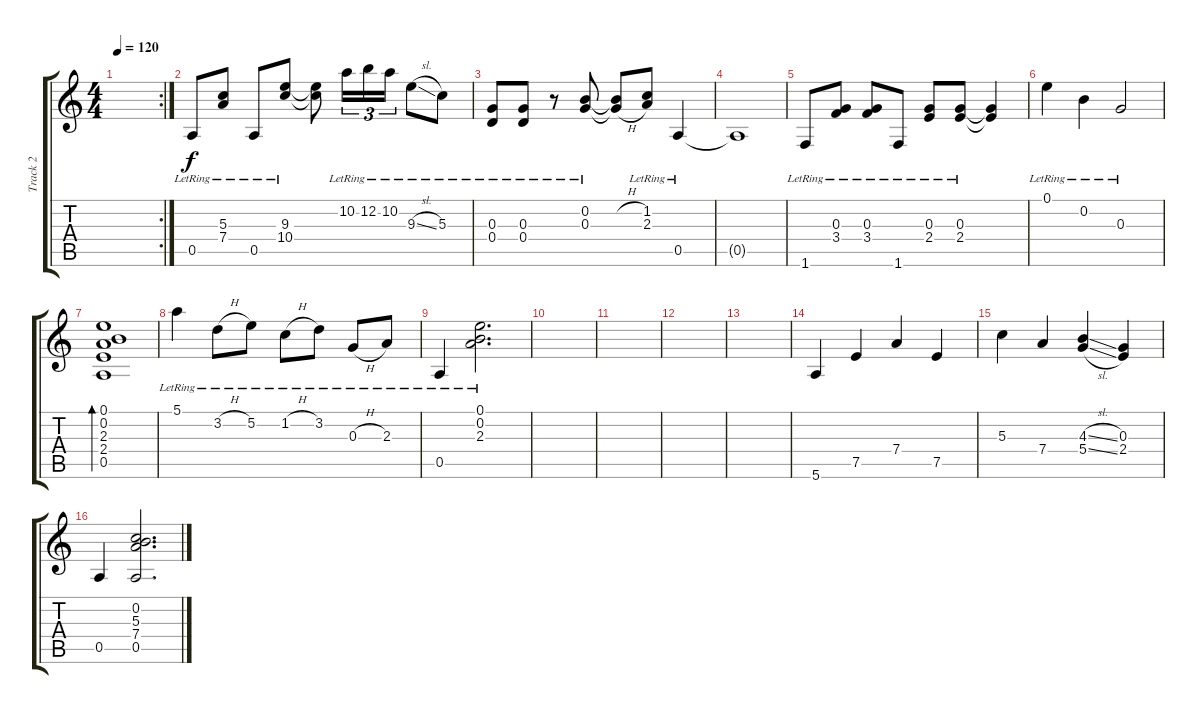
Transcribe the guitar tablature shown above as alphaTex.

\track ("Track 2" "Track 2") {instrument acousticguitarnylon}
\staff {score tabs}
\tuning (E4 B3 G3 D3 A2 E2) {hide}
\rc 2
\ts (4 4)
\tempo 120
\clef g2
\ks c
|
0.5{lr}.8 (5.3{lr} 7.4{lr}).8 0.5{lr}.8 (9.3{lr} 10.4{lr}).8 (9.3{t} 10.4{t}).8 10.2{lr}.16{tu (3 2)} 12.2{lr}.16{tu (3 2)} 10.2{lr}.16{tu (3 2)} 9.3{sl lr}.8 5.3{lr}.8 |
(0.3{lr} 0.4{lr}).8 (0.3{lr} 0.4{lr}).8 r.8 (0.2{lr} 0.3{lr}).8 (0.2{h t} 0.3{h t}).8 (1.2{lr} 2.3{lr}).8 0.5{lr}.4 |
0.5{t}.1 |
1.6{lr}.8 (0.3{lr} 3.4{lr}).8 (0.3{lr} 3.4{lr}).8 1.6{lr}.8 (0.3{lr} 2.4{lr}).8 (0.3{lr} 2.4{lr}).8 (0.3{t} 2.4{t}).4 |
0.1{lr}.4 0.2{lr}.4 0.3{lr}.2 |
(0.1 0.2 2.3 2.4 0.5).1{bd 480} |
5.1{lr}.4 3.2{h lr}.8 5.2{lr}.8 1.2{h lr}.8 3.2{lr}.8 0.3{h lr}.8 2.3{lr}.8 |
0.5{lr}.4 (0.1{lr} 0.2{lr} 2.3{lr}).2{d} |
|
|
|
|
5.6.4 7.5.4 7.4.4 7.5.4 |
5.3.4 7.4.4 (4.3{sl} 5.4{sl}).4 (0.3 2.4).4 |
0.5.4 (0.2 5.3 7.4 0.5).2{d}
